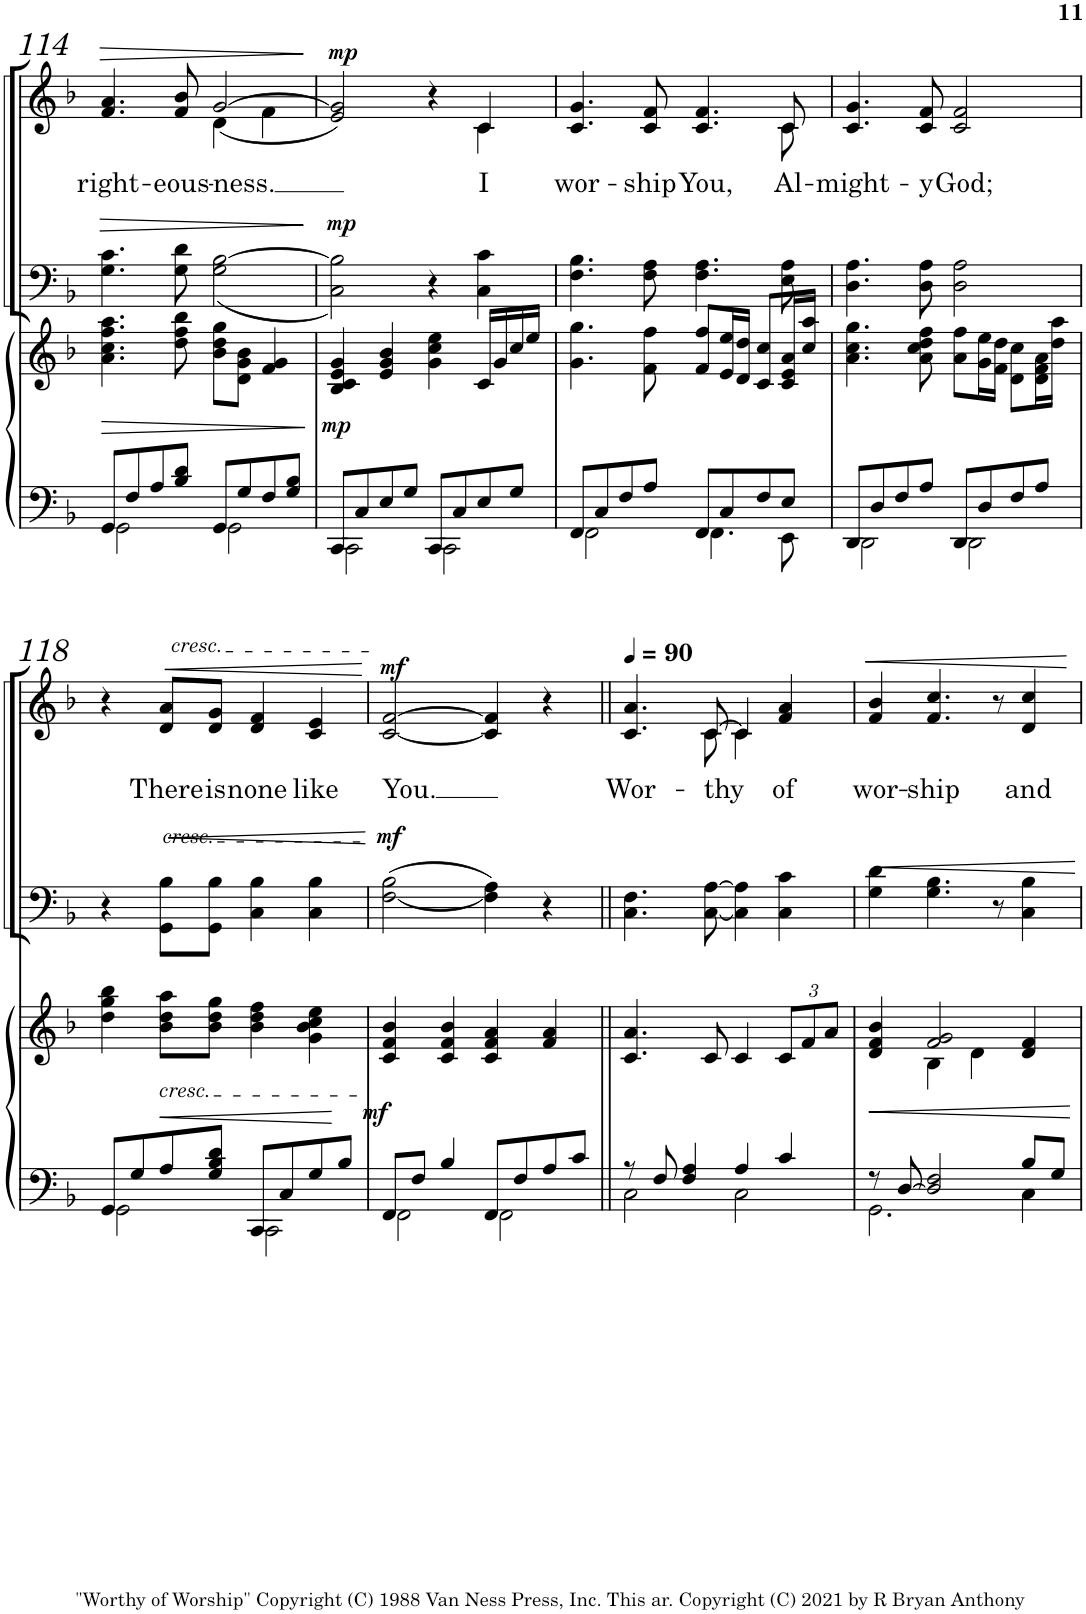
**kern	**kern	**dynam	**kern	**dynam	**kern	**text	**dynam
*part3	*part3	*part3	*part2	*part2	*part1	*part1	*part1
*staff4	*staff3	*staff3/4	*staff2	*staff2	*staff1	*staff1	*staff1
*I"Piano	*	*	*I"T B	*	*I"S A	*	*
*I'Pno	*	*	*	*	*	*	*
!!LO:PB:g=z
*clefF4	*clefG2	*	*clefF4	*	*clefG2	*	*
*k[b-]	*k[b-]	*	*k[b-]	*	*k[b-]	*	*
*M4/4	*M4/4	*	*M4/4	*	*M4/4	*	*
=114	=114	=114	=114	=114	=114	=114	=114
*^	*	*	*	*	*	*	*
!	!	!	!LO:HP:b	!	!LO:HP:b	!	!LO:LY:b	!LO:HP:b
*	*	*	*	*	*	*^	*	*
8GG/L	2GG\	4.a\ 4.cc\ 4.ff\ 4.aa\	>	4.G\ 4.c\	>	4.f/ 4.a/	2ryy	right-	>
8F/	.	.	.	.	.	.	.	.	.
8A/	.	.	.	.	.	.	.	.	.
!	!	!	!	!	!	!	!	!LO:LY:b	!
8B-/ 8d/J	.	8dd\ 8ff\ 8bb-\	.	8G\ 8d\	.	8f/ 8b-/	.	-eous-	.
!	!	!	!	!	!	!	!	!LO:LY:b	!
8GG/L	2GG\	8b-\ 8dd\ 8gg\L	.	(<2G\ [2B-\	.	[2g/	(4d\	-ness.	.
8G/	.	8d\ 8g\ 8b-\J	.	.	.	.	.	.	.
8F/	.	4f/ 4g/	.	.	.	.	4f\	.	.
8G/ 8B-/J	.	.	.	.	.	.	.	.	.
*v	*v	*	*	*	*	*v	*v	*	*
.	.	]	.	]	.	.	]
=115	=115	=115	=115	=115	=115	=115	=115
*^	*	*	*	*	*^	*	*
!	!	!	!LO:DY:b	!	!LO:DY:a	!	!	!	!LO:DY:a
8CC/L	2CC\	4B-/ 4c/ 4e/ 4g/	mp	2C\ 2B-\])	mp	2e/ 2g/])	2.ryy	.	mp
8C/	.	.	.	.	.	.	.	.	.
8E/	.	4e/ 4g/ 4b-/	.	.	.	.	.	.	.
8G/J	.	.	.	.	.	.	.	.	.
8CC/L	2CC\	4g\ 4cc\ 4ee\	.	4r	.	4r	.	.	.
8C/	.	.	.	.	.	.	.	.	.
!	!	!	!	!	!	!	!	!LO:LY:b	!
8E/	.	16c/LL	.	4C\ 4c\	.	4c/	4c\	I	.
.	.	16g/	.	.	.	.	.	.	.
8G/J	.	16cc/	.	.	.	.	.	.	.
.	.	16ee/JJ	.	.	.	.	.	.	.
=116	=116	=116	=116	=116	=116	=116	=116	=116	=116
!	!	!	!	!	!	!	!	!LO:LY:b	!
8FF/L	2FF\	4.g\ 4.gg\	.	4.F\ 4.B-\	.	4.c/ 4.g/	2..ryy	wor-	.
8C/	.	.	.	.	.	.	.	.	.
8F/	.	.	.	.	.	.	.	.	.
!	!	!	!	!	!	!	!	!LO:LY:b	!
8A/J	.	8f\ 8ff\	.	8F\ 8A\	.	8c/ 8f/	.	-ship	.
!	!	!	!	!	!	!	!	!LO:LY:b	!
8FF/L	4.FF\	8f/ 8ff/L	.	4.F\ 4.A\	.	4.c/ 4.f/	.	You,	.
8C/	.	16e/ 16ee/L	.	.	.	.	.	.	.
.	.	16d/ 16dd/JJ	.	.	.	.	.	.	.
8F/	.	8c/ 8cc/L	.	.	.	.	.	.	.
!	!	!	!	!	!	!	!	!LO:LY:b	!
8E/J	8EE\	16c/ 16e/ 16a/L	.	8E\ 8A\	.	8c/	8c\	Al-	.
.	.	16cc/ 16aa/JJ	.	.	.	.	.	.	.
*	*	*	*	*	*	*v	*v	*	*
=117	=117	=117	=117	=117	=117	=117	=117	=117
!	!	!	!	!	!	!	!LO:LY:b	!
8DD/L	2DD\	4.a\ 4.cc\ 4.gg\	.	4.D\ 4.A\	.	4.c/ 4.g/	-might-	.
8D/	.	.	.	.	.	.	.	.
8F/	.	.	.	.	.	.	.	.
!	!	!	!	!	!	!	!LO:LY:b	!
8A/J	.	8a\ 8cc\ 8dd\ 8ff\	.	8D\ 8A\	.	8c/ 8f/	-y	.
!	!	!	!	!	!	!	!LO:LY:b	!
8DD/L	2DD\	8a\ 8ff\L	.	2D\ 2A\	.	2c/ 2f/	God;	.
8D/	.	16g\ 16ee\L	.	.	.	.	.	.
.	.	16f\ 16dd\JJ	.	.	.	.	.	.
8F/	.	8d\ 8cc\L	.	.	.	.	.	.
8A/J	.	16d\ 16f\ 16a\L	.	.	.	.	.	.
.	.	16dd\ 16aa\JJ	.	.	.	.	.	.
!!LO:LB:g=z
=118	=118	=118	=118	=118	=118	=118	=118	=118
8GG/L	2GG\	4dd\ 4gg\ 4bb-\	.	4r	.	4r	.	.
8G/	.	.	.	.	.	.	.	.
!	!	!	!	!	!	!LO:TX:a:i:t=cresc.	!	!
!	!	!	!	!LO:TX:a:i:t=cresc.	!	!	!	!
!	!	!LO:TX:b:i:t=cresc.	!	!	!	!	!	!
!	!	!	!	!	!LO:HP:b	!	!LO:LY:b	!LO:HP:b
8A/	.	8b-\ 8dd\ 8aa\L	.	8GG\ 8B-\L	<	8d/ 8a/L	There	<
!	!	!	!LO:HP:b	!	!	!	!LO:LY:b	!
8G/ 8B-/ 8d/J	.	8b-\ 8dd\ 8gg\J	<	8GG\ 8B-\J	.	8d/ 8g/J	is	.
!	!	!	!	!	!	!	!LO:LY:b	!
8CC/L	2CC\	4b-\ 4dd\ 4ff\	.	4C\ 4B-\	.	4d/ 4f/	none	.
8C/	.	.	.	.	.	.	.	.
!	!	!	!	!	!	!	!LO:LY:b	!
8G/	.	4g\ 4b-\ 4cc\ 4ee\	.	4C\ 4B-\	.	4c/ 4e/	like	.
8B-/J	.	.	.	.	.	.	.	.
*v	*v	*	*	*	*	*	*	*
.	.	.	.	[	.	.	[
=119	=119	=119	=119	=119	=119	=119	=119
*^	*	*	*	*	*	*	*
!	!	!	!LO:DY:b	!	!LO:DY:a	!	!LO:LY:b	!LO:DY:b
8FF/L	2FF\	4c/ 4f/ 4b-/	mf	(>[2F\ 2B-\	mf	[2c/ [2f/	You.	mf
8F/J	.	.	.	.	.	.	.	.
4B-/	.	4c/ 4f/ 4b-/	[	.	.	.	.	.
8FF/L	2FF\	4c/ 4f/ 4a/	.	4F\] 4A\)	.	4c/] 4f/]	.	.
8F/	.	.	.	.	.	.	.	.
8A/	.	4f/ 4a/	.	4r	.	4r	.	.
8c/J	.	.	.	.	.	.	.	.
=120||	=120||	=120||	=120||	=120||	=120||	=120||	=120||	=120||
*	*	*	*	*	*	*MM90	*	*
!	!	!	!	!	!	!	!LO:LY:b	!
*	*	*	*	*	*	*^	*	*
8r	2C\	4.c/ 4.a/	.	4.C\ 4.F\	.	4.c/ 4.a/	4.ryy	Wor-	.
8F/	.	.	.	.	.	.	.	.	.
4F/ 4A/	.	.	.	.	.	.	.	.	.
!	!	!	!	!	!	!	!	!LO:LY:b	!
.	.	8c/	.	[8C\ [8A\	.	[8c/	8c\	-thy	.
4A/	2C\	4c/	.	4C\] 4A\]	.	4c/]	4c\	.	.
*	*	*Xbrackettup	*	*	*	*	*	*	*
!	!	!	!	!	!	!	!	!LO:LY:b	!
4c/	.	12c/L	.	4C\ 4c\	.	4f/ 4a/	4ryy	of	.
.	.	12f/	.	.	.	.	.	.	.
.	.	12a/J	.	.	.	.	.	.	.
*	*	*	*	*	*	*v	*v	*	*
=121	=121	=121	=121	=121	=121	=121	=121	=121
!	!	!	!LO:HP:b	!	!LO:HP:b	!	!LO:LY:b	!LO:HP:b
*	*	*^	*	*	*	*	*	*
8r	2.GG\	4d/ 4f/ 4b-/	4ryy	<	4G\ 4d\	<	4f/ 4b-/	wor-	<
[8D/	.	.	.	.	.	.	.	.	.
!	!	!	!	!	!	!	!	!LO:LY:b	!
2D/] 2F/	.	2f/ 2g/	4B-\	.	4.G\ 4.B-\	.	4.f/ 4.cc/	-ship	.
.	.	.	4d\	.	.	.	.	.	.
.	.	.	.	.	8r	.	8r	.	.
!	!	!	!	!	!	!	!	!LO:LY:b	!
8B-/L	4C\	4d/ 4f/	4ryy	.	4C\ 4B-\	.	4d/ 4cc/	and	.
8G/J	.	.	.	.	.	.	.	.	.
*v	*v	*	*	*	*	*	*	*	*
*	*v	*v	*	*	*	*	*	*
.	.	[	.	[	.	.	[
=	=	=	=	=	=	=	=
*-	*-	*-	*-	*-	*-	*-	*-
